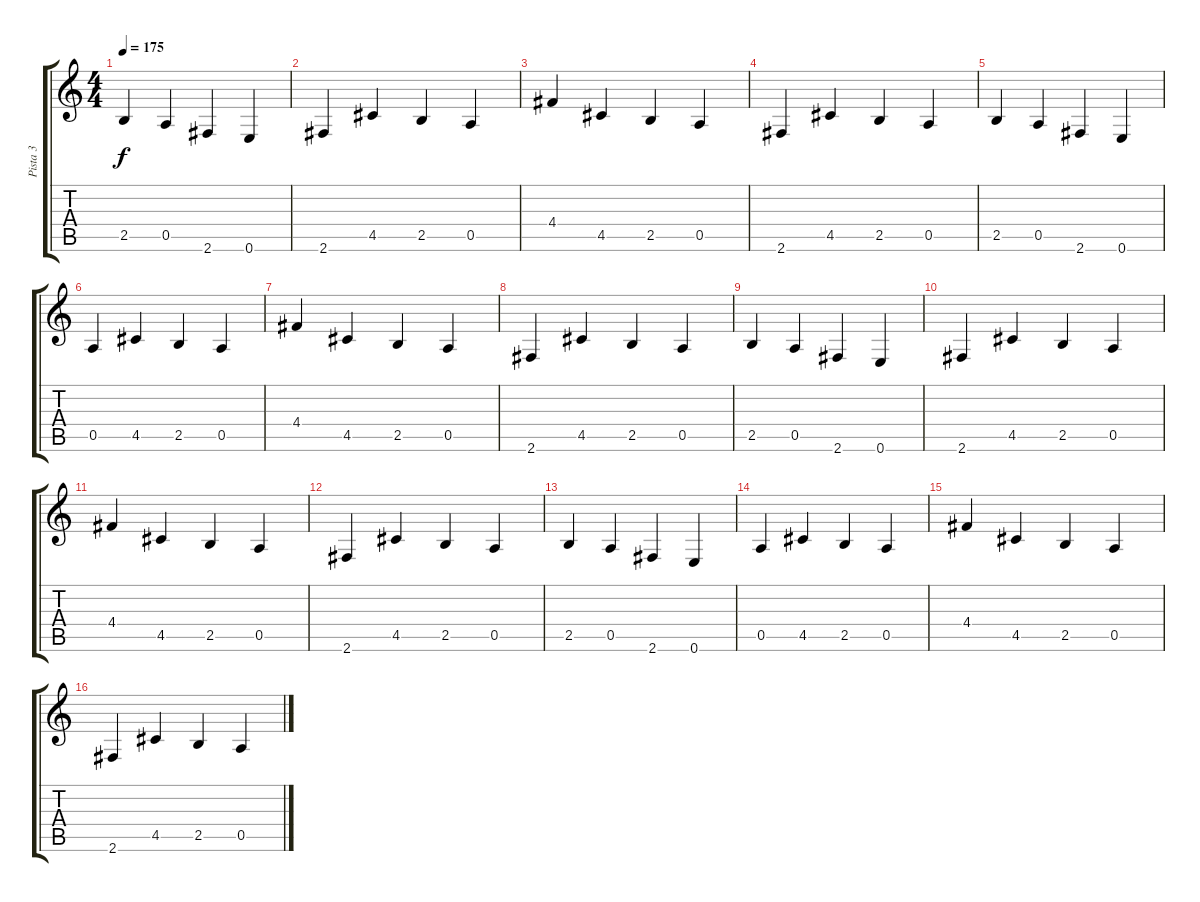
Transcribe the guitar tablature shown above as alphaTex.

\track ("Pista 3" "Pista 3") {instrument overdrivenguitar}
\staff {score tabs}
\tuning (E4 B3 G3 D3 A2 E2) {hide}
\ts (4 4)
\tempo 175
\clef g2
\ks c
2.5.4{dy f} 0.5.4 2.6.4 0.6.4 |
2.6.4 4.5.4 2.5.4 0.5.4 |
4.4.4 4.5.4 2.5.4 0.5.4 |
2.6.4 4.5.4 2.5.4 0.5.4 |
2.5.4 0.5.4 2.6.4 0.6.4 |
0.5.4 4.5.4 2.5.4 0.5.4 |
4.4.4 4.5.4 2.5.4 0.5.4 |
2.6.4 4.5.4 2.5.4 0.5.4 |
2.5.4 0.5.4 2.6.4 0.6.4 |
2.6.4 4.5.4 2.5.4 0.5.4 |
4.4.4 4.5.4 2.5.4 0.5.4 |
2.6.4 4.5.4 2.5.4 0.5.4 |
2.5.4 0.5.4 2.6.4 0.6.4 |
0.5.4 4.5.4 2.5.4 0.5.4 |
4.4.4 4.5.4 2.5.4 0.5.4 |
2.6.4 4.5.4 2.5.4 0.5.4
